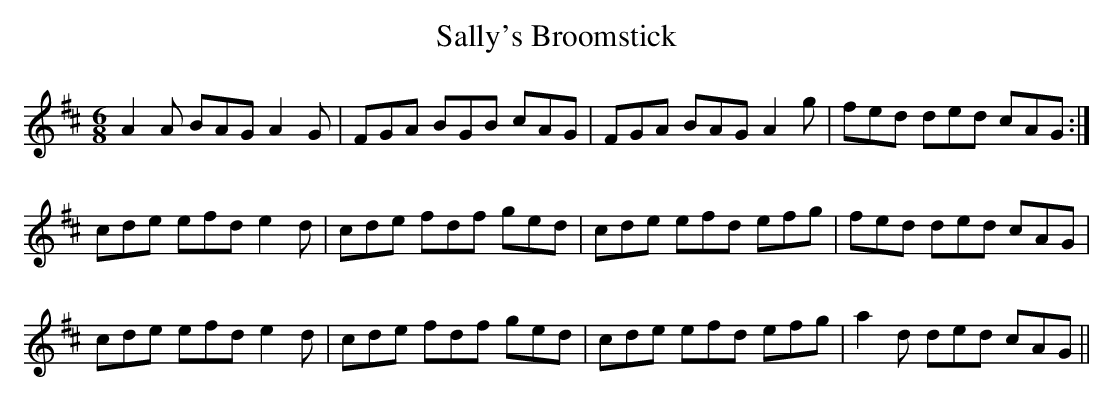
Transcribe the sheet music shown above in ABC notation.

X:1
T: Sally's Broomstick
L: 1/8
M: 6/8
K: Edor
A2A BAG A2G|FGA BGB cAG|FGA BAG A2g|fed ded cAG :|
cde efd e2d|cde fdf ged|cde efd efg|fed ded cAG|
cde efd e2d|cde fdf ged|cde efd efg|a2d ded cAG ||
